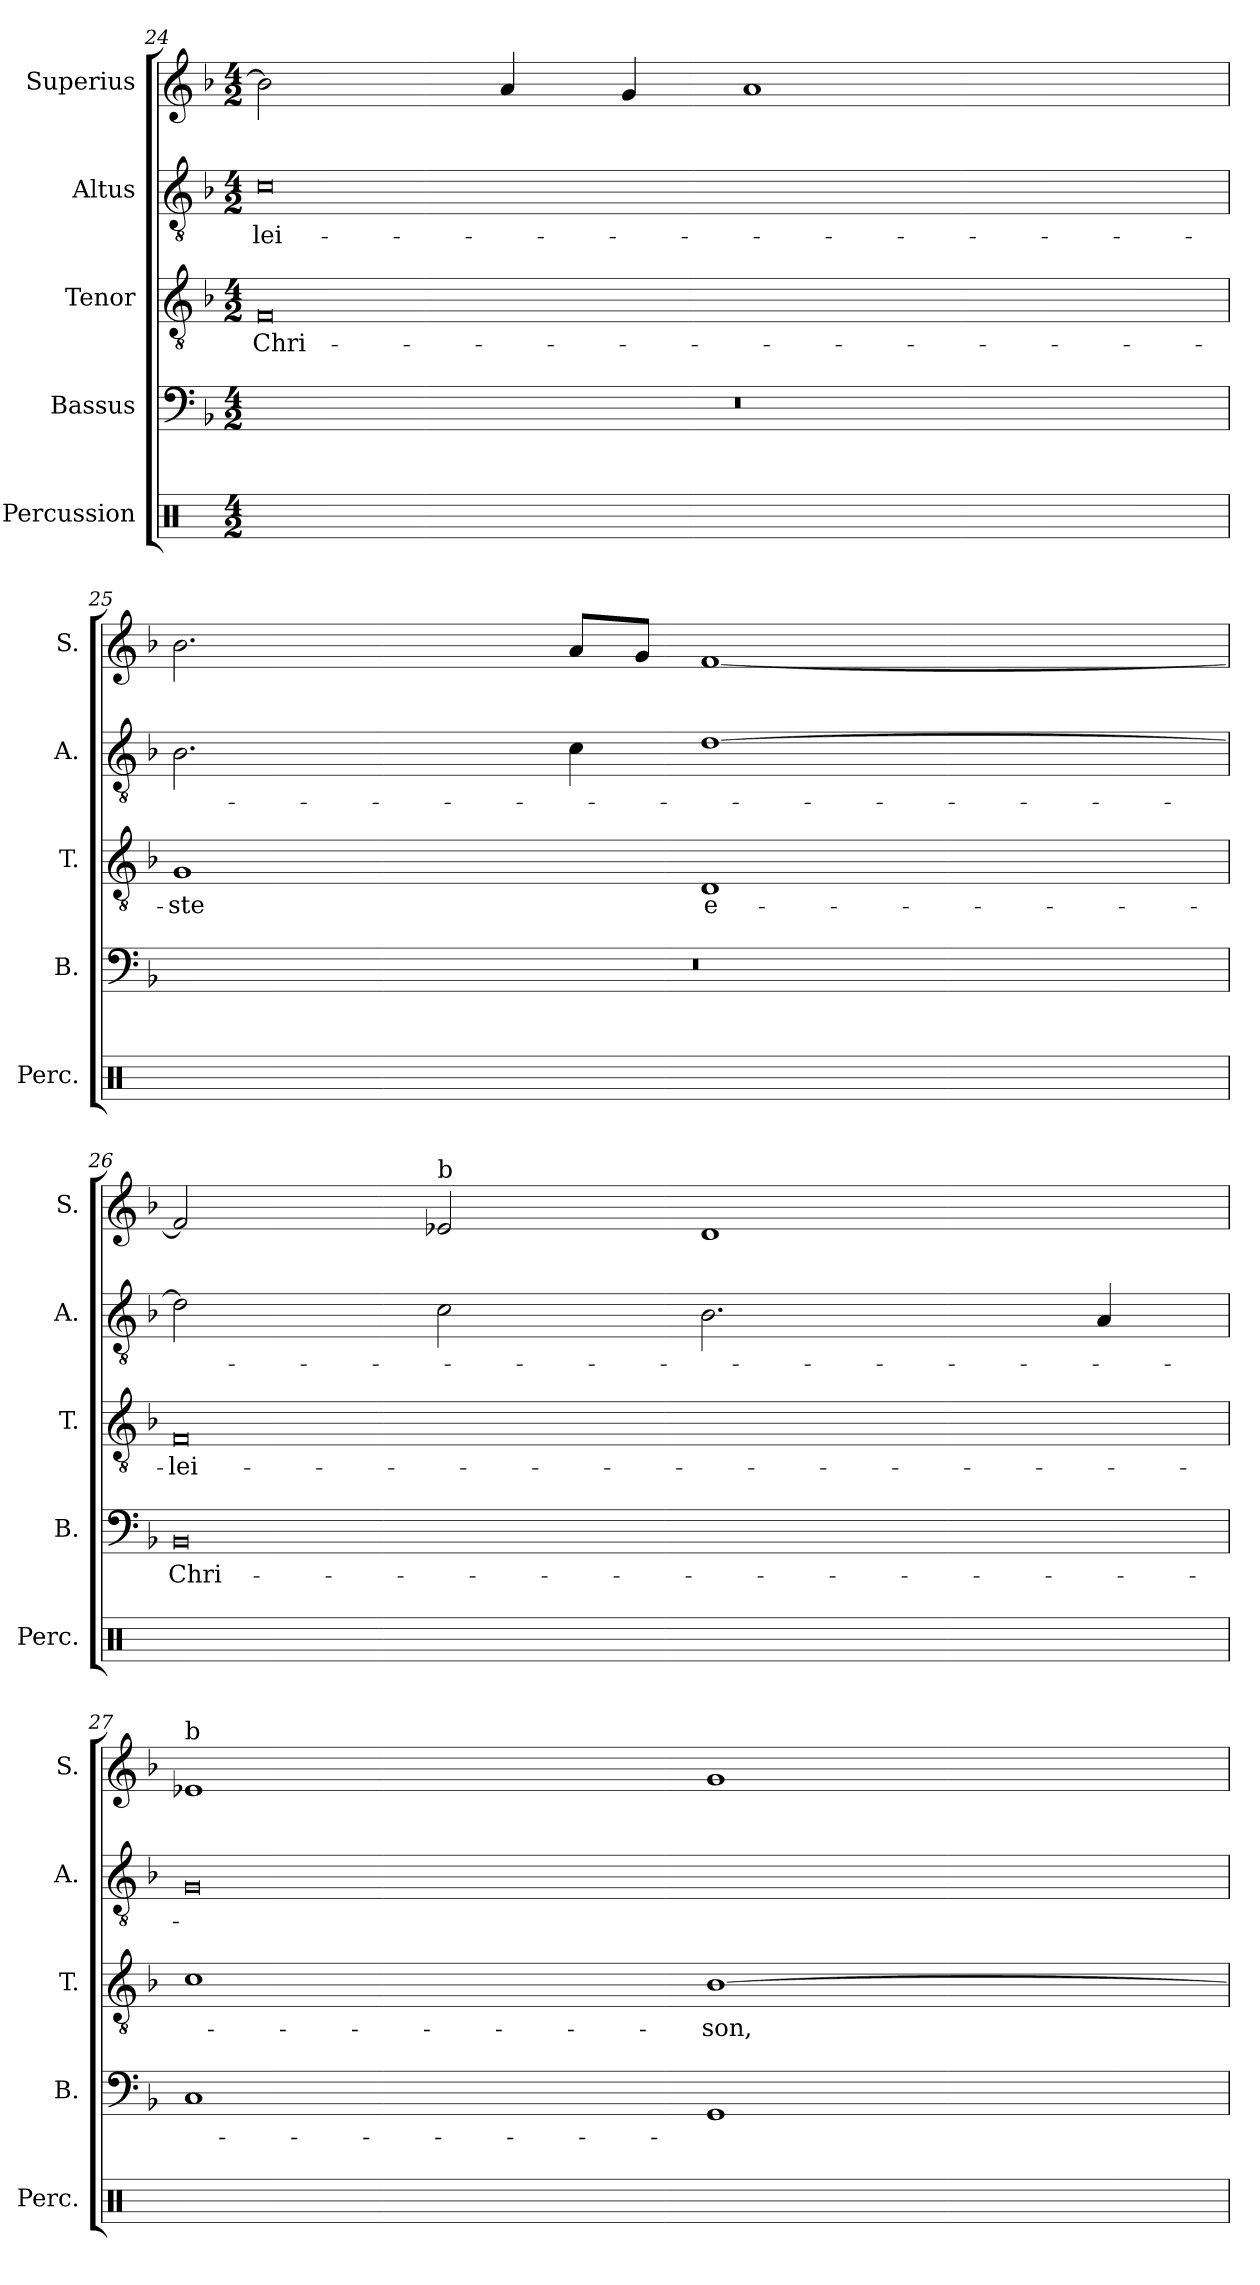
**kern	**kern	**text	**kern	**text	**kern	**text	**kern
*part5	*part4	*part4	*part3	*part3	*part2	*part2	*part1
*staff5	*staff4	*staff4	*staff3	*staff3	*staff2	*staff2	*staff1
*I"Percussion	*I"Bassus	*	*I"Tenor	*	*I"Altus	*	*I"Superius
*I'Perc.	*I'B.	*	*I'T.	*	*I'A.	*	*I'S.
!!LO:LB:g=z
*clefX	*clefF4	*	*clefGv2	*	*clefGv2	*	*clefG2
*	*	*	*ITrd7c12	*	*ITrd7c12	*	*
*k[]	*k[b-]	*	*k[b-]	*	*k[b-]	*	*k[b-]
*C:	*F:	*	*F:	*	*F:	*	*F:
*M4/2	*M4/2	*	*M4/2	*	*M4/2	*	*M4/2
=24	=24	=24	=24	=24	=24	=24	=24
!	!LO:N:vis=1	!	!	!	!	!	!
!	!	!	!	!LO:LY:b:color=#000000	!	!	!
!	!	!	!	!	!	!LO:LY:b:color=#000000	!
16Rei/LLyy	0r	.	0FFi	Chri-	0Ci	-lei-	2b-i\]
16Rei/yy	.	.	.	.	.	.	.
16Rei/yy	.	.	.	.	.	.	.
16Rei/JJyy	.	.	.	.	.	.	.
16Rei/LLyy	.	.	.	.	.	.	.
16Rei/yy	.	.	.	.	.	.	.
16Rei/yy	.	.	.	.	.	.	.
16Rei/JJyy	.	.	.	.	.	.	.
16Rei/LLyy	.	.	.	.	.	.	4ai/
16Rei/yy	.	.	.	.	.	.	.
16Rei/yy	.	.	.	.	.	.	.
16Rei/JJyy	.	.	.	.	.	.	.
16Rei/LLyy	.	.	.	.	.	.	4gi/
16Rei/yy	.	.	.	.	.	.	.
16Rei/yy	.	.	.	.	.	.	.
16Rei/JJyy	.	.	.	.	.	.	.
16Rei/LLyy	.	.	.	.	.	.	1ai
16Rei/yy	.	.	.	.	.	.	.
16Rei/yy	.	.	.	.	.	.	.
16Rei/JJyy	.	.	.	.	.	.	.
16Rei/LLyy	.	.	.	.	.	.	.
16Rei/yy	.	.	.	.	.	.	.
16Rei/yy	.	.	.	.	.	.	.
16Rei/JJyy	.	.	.	.	.	.	.
16Rei/LLyy	.	.	.	.	.	.	.
16Rei/yy	.	.	.	.	.	.	.
16Rei/yy	.	.	.	.	.	.	.
16Rei/JJyy	.	.	.	.	.	.	.
16Rei/LLyy	.	.	.	.	.	.	.
16Rei/yy	.	.	.	.	.	.	.
16Rei/yy	.	.	.	.	.	.	.
16Rei/JJyy	.	.	.	.	.	.	.
=25	=25	=25	=25	=25	=25	=25	=25
!	!LO:N:vis=1	!	!	!	!	!	!
!	!	!	!	!LO:LY:b:color=#000000	!	!	!
16Rei/LLyy	0r	.	1GGi	-ste	2.BB-i\	.	2.b-i\
16Rei/yy	.	.	.	.	.	.	.
16Rei/yy	.	.	.	.	.	.	.
16Rei/JJyy	.	.	.	.	.	.	.
16Rei/LLyy	.	.	.	.	.	.	.
16Rei/yy	.	.	.	.	.	.	.
16Rei/yy	.	.	.	.	.	.	.
16Rei/JJyy	.	.	.	.	.	.	.
16Rei/LLyy	.	.	.	.	.	.	.
16Rei/yy	.	.	.	.	.	.	.
16Rei/yy	.	.	.	.	.	.	.
16Rei/JJyy	.	.	.	.	.	.	.
16Rei/LLyy	.	.	.	.	4Ci\	.	8ai/L
16Rei/yy	.	.	.	.	.	.	.
16Rei/yy	.	.	.	.	.	.	8gi/J
16Rei/JJyy	.	.	.	.	.	.	.
!	!	!	!	!LO:LY:b:color=#000000	!	!	!
16Rei/LLyy	.	.	1DDi	e-	[>1Di	.	[<1fi
16Rei/yy	.	.	.	.	.	.	.
16Rei/yy	.	.	.	.	.	.	.
16Rei/JJyy	.	.	.	.	.	.	.
16Rei/LLyy	.	.	.	.	.	.	.
16Rei/yy	.	.	.	.	.	.	.
16Rei/yy	.	.	.	.	.	.	.
16Rei/JJyy	.	.	.	.	.	.	.
16Rei/LLyy	.	.	.	.	.	.	.
16Rei/yy	.	.	.	.	.	.	.
16Rei/yy	.	.	.	.	.	.	.
16Rei/JJyy	.	.	.	.	.	.	.
16Rei/LLyy	.	.	.	.	.	.	.
16Rei/yy	.	.	.	.	.	.	.
16Rei/yy	.	.	.	.	.	.	.
16Rei/JJyy	.	.	.	.	.	.	.
=26	=26	=26	=26	=26	=26	=26	=26
!	!	!LO:LY:b:color=#000000	!	!	!	!	!
!	!	!	!	!LO:LY:b:color=#000000	!	!	!
16Rei/LLyy	0BB-i	Chri-	0FFi	-lei-	2Di\]	.	2fi/]
16Rei/yy	.	.	.	.	.	.	.
16Rei/yy	.	.	.	.	.	.	.
16Rei/JJyy	.	.	.	.	.	.	.
16Rei/LLyy	.	.	.	.	.	.	.
16Rei/yy	.	.	.	.	.	.	.
16Rei/yy	.	.	.	.	.	.	.
16Rei/JJyy	.	.	.	.	.	.	.
!	!	!	!	!	!	!	!LO:TX:a:t=b
16Rei/LLyy	.	.	.	.	2Ci\	.	2e-j/
16Rei/yy	.	.	.	.	.	.	.
16Rei/yy	.	.	.	.	.	.	.
16Rei/JJyy	.	.	.	.	.	.	.
16Rei/LLyy	.	.	.	.	.	.	.
16Rei/yy	.	.	.	.	.	.	.
16Rei/yy	.	.	.	.	.	.	.
16Rei/JJyy	.	.	.	.	.	.	.
16Rei/LLyy	.	.	.	.	2.BB-i\	.	1di
16Rei/yy	.	.	.	.	.	.	.
16Rei/yy	.	.	.	.	.	.	.
16Rei/JJyy	.	.	.	.	.	.	.
16Rei/LLyy	.	.	.	.	.	.	.
16Rei/yy	.	.	.	.	.	.	.
16Rei/yy	.	.	.	.	.	.	.
16Rei/JJyy	.	.	.	.	.	.	.
16Rei/LLyy	.	.	.	.	.	.	.
16Rei/yy	.	.	.	.	.	.	.
16Rei/yy	.	.	.	.	.	.	.
16Rei/JJyy	.	.	.	.	.	.	.
16Rei/LLyy	.	.	.	.	4AAi/	.	.
16Rei/yy	.	.	.	.	.	.	.
16Rei/yy	.	.	.	.	.	.	.
16Rei/JJyy	.	.	.	.	.	.	.
=27	=27	=27	=27	=27	=27	=27	=27
!	!	!	!	!	!	!	!LO:TX:a:t=b
16Rei/LLyy	1Ci	.	1Ci	.	0GGi	.	1e-j
16Rei/yy	.	.	.	.	.	.	.
16Rei/yy	.	.	.	.	.	.	.
16Rei/JJyy	.	.	.	.	.	.	.
16Rei/LLyy	.	.	.	.	.	.	.
16Rei/yy	.	.	.	.	.	.	.
16Rei/yy	.	.	.	.	.	.	.
16Rei/JJyy	.	.	.	.	.	.	.
16Rei/LLyy	.	.	.	.	.	.	.
16Rei/yy	.	.	.	.	.	.	.
16Rei/yy	.	.	.	.	.	.	.
16Rei/JJyy	.	.	.	.	.	.	.
16Rei/LLyy	.	.	.	.	.	.	.
16Rei/yy	.	.	.	.	.	.	.
16Rei/yy	.	.	.	.	.	.	.
16Rei/JJyy	.	.	.	.	.	.	.
!	!	!	!	!LO:LY:b:color=#000000	!	!	!
16Rei/LLyy	1GGi	.	[>1BB-i	-son,	.	.	1gi
16Rei/yy	.	.	.	.	.	.	.
16Rei/yy	.	.	.	.	.	.	.
16Rei/JJyy	.	.	.	.	.	.	.
16Rei/LLyy	.	.	.	.	.	.	.
16Rei/yy	.	.	.	.	.	.	.
16Rei/yy	.	.	.	.	.	.	.
16Rei/JJyy	.	.	.	.	.	.	.
16Rei/LLyy	.	.	.	.	.	.	.
16Rei/yy	.	.	.	.	.	.	.
16Rei/yy	.	.	.	.	.	.	.
16Rei/JJyy	.	.	.	.	.	.	.
16Rei/LLyy	.	.	.	.	.	.	.
16Rei/yy	.	.	.	.	.	.	.
16Rei/yy	.	.	.	.	.	.	.
16Rei/JJyy	.	.	.	.	.	.	.
=	=	=	=	=	=	=	=
*-	*-	*-	*-	*-	*-	*-	*-
